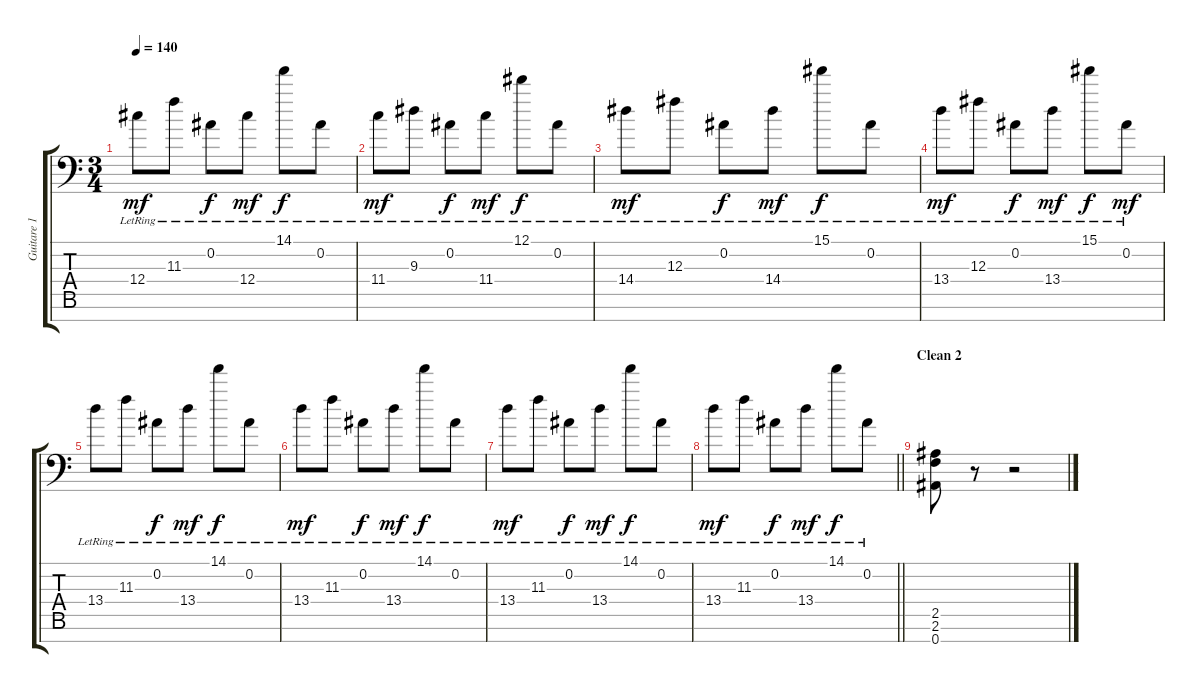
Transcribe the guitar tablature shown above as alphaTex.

\track ("Guitare 1" "Guitare 1") {instrument electricguitarjazz}
\staff {score tabs}
\tuning (Eb4 Bb3 Gb3 Db3 Ab2 Eb2 Bb1) {hide}
\ts (3 4)
\tempo 140
\clef f4
\ks c
12.4{lr}.8{dy mf} 11.3{lr}.8 0.2{lr}.8{dy f} 12.4{lr}.8{dy mf} 14.1{lr}.8{dy f} 0.2{lr}.8 |
11.4{lr}.8{dy mf} 9.3{lr}.8 0.2{lr}.8{dy f} 11.4{lr}.8{dy mf} 12.1{lr}.8{dy f} 0.2{lr}.8 |
14.4{lr}.8{dy mf} 12.3{lr}.8 0.2{lr}.8{dy f} 14.4{lr}.8{dy mf} 15.1{lr}.8{dy f} 0.2{lr}.8 |
13.4{lr}.8{dy mf} 12.3{lr}.8 0.2{lr}.8{dy f} 13.4{lr}.8{dy mf} 15.1{lr}.8{dy f} 0.2{lr}.8{dy mf} |
13.4{lr}.8 11.3{lr}.8 0.2{lr}.8{dy f} 13.4{lr}.8{dy mf} 14.1{lr}.8{dy f} 0.2{lr}.8 |
13.4{lr}.8{dy mf} 11.3{lr}.8 0.2{lr}.8{dy f} 13.4{lr}.8{dy mf} 14.1{lr}.8{dy f} 0.2{lr}.8 |
13.4{lr}.8{dy mf} 11.3{lr}.8 0.2{lr}.8{dy f} 13.4{lr}.8{dy mf} 14.1{lr}.8{dy f} 0.2{lr}.8 |
\barLineRight lightlight
13.4{lr}.8{dy mf} 11.3{lr}.8 0.2{lr}.8{dy f} 13.4{lr}.8{dy mf} 14.1{lr}.8{dy f} 0.2{lr}.8 |
\section ("" "Clean 2")
(2.5 2.6 0.7).8{instrument distortionguitar} r.8 r.2
